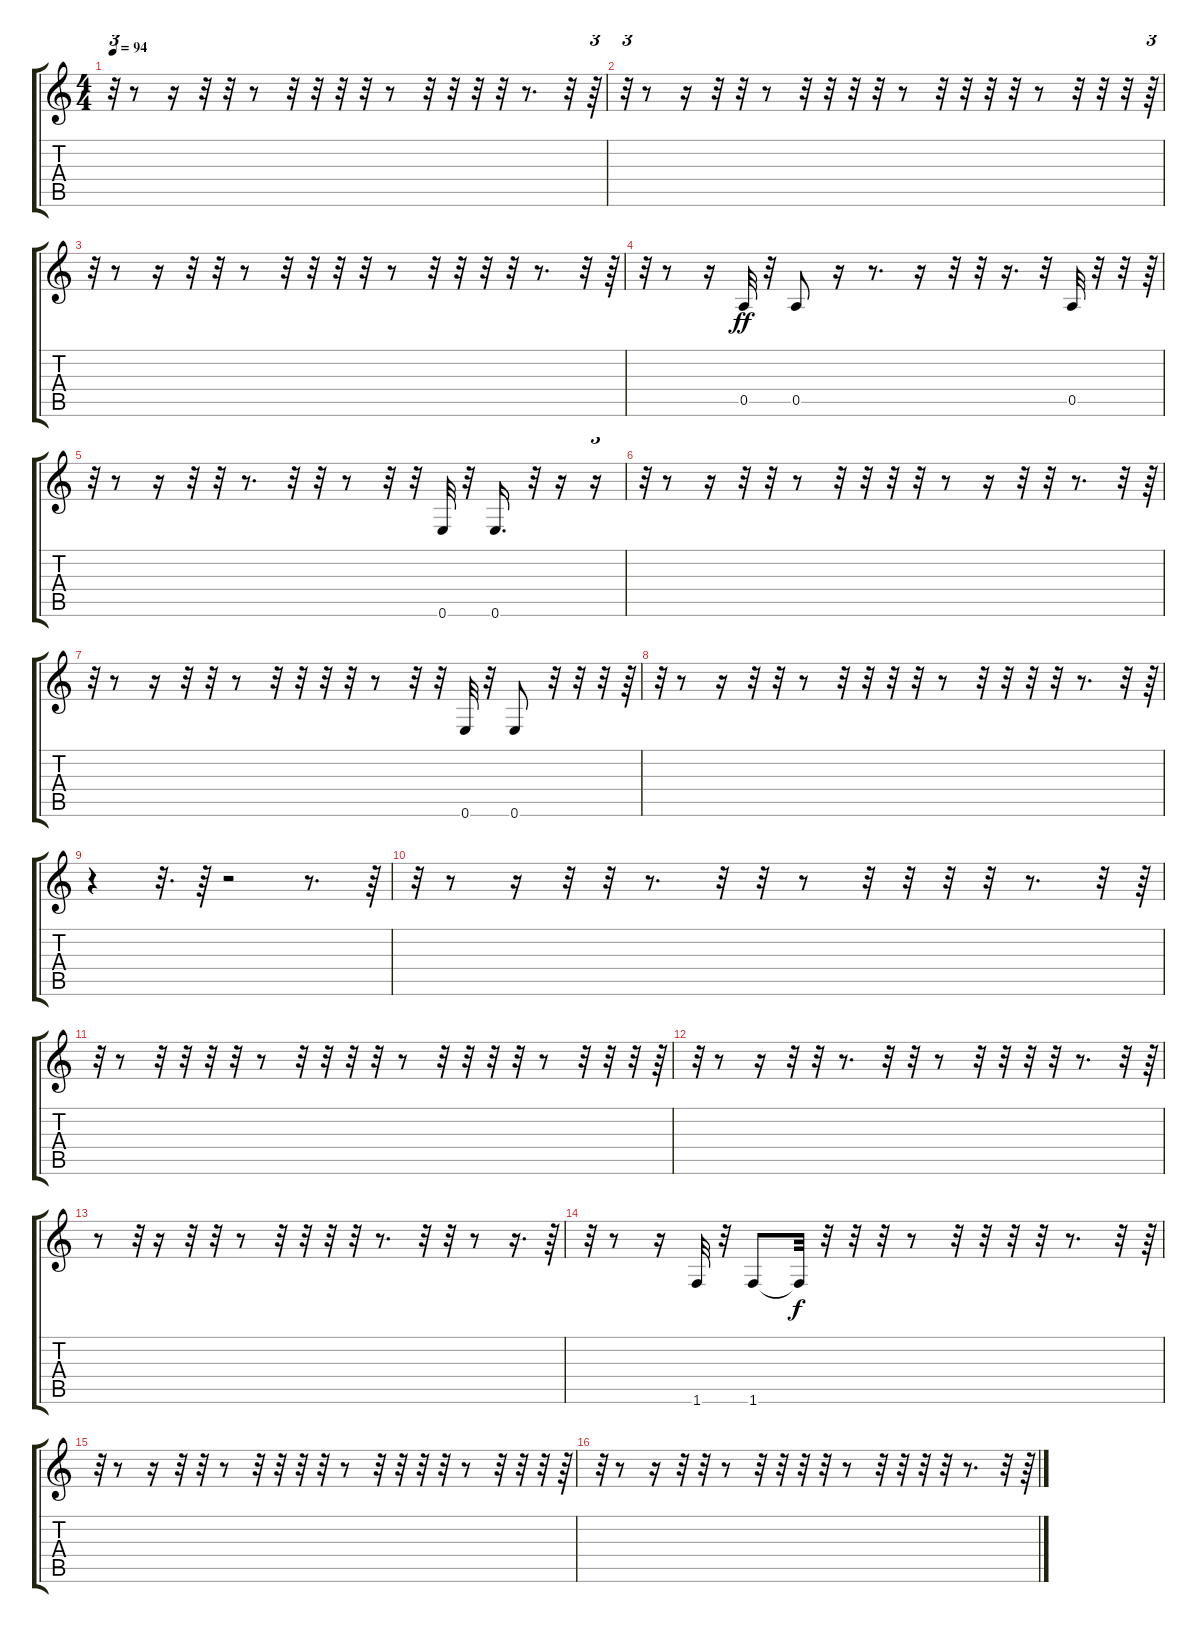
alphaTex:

\track "" {instrument acousticbass}
\staff {score tabs}
\tuning (E4 B3 G3 D3 A2 E2) {hide}
\ts (4 4)
\tempo 94
\clef g2
\ks c
r.32{tu (3 2) dy ff} r.8{volume 12} r.16 r.32 r.32 r.8 r.32 r.32 r.32 r.32 r.8{volume 12} r.32 r.32 r.32 r.32 r.8{d} r.32{volume 14} r.64{tu (3 2)} |
r.32{tu (3 2)} r.8{volume 12} r.16 r.32 r.32 r.8 r.32 r.32 r.32{volume 14} r.32 r.8{volume 12} r.32 r.32 r.32 r.32 r.8 r.32 r.32 r.32{volume 14} r.64{tu (3 2)} |
r.32{tu (3 2)} r.8{volume 12} r.16 r.32 r.32 r.8 r.32 r.32 r.32{volume 14} r.32 r.8{volume 12} r.32 r.32 r.32 r.32 r.8{d} r.32 r.64{tu (3 2)} |
r.32{tu (3 2)} r.8{volume 12} r.16 0.5.32 r.32 0.5.8 r.16 r.8{d} r.16 r.32 r.32 r.16{d} r.32 0.5.32 r.32 r.32{volume 14} r.64{tu (3 2)} |
r.32{tu (3 2)} r.8{volume 12} r.16 r.32 r.32 r.8{d} r.32{volume 14} r.32 r.8{volume 12} r.32 r.32 0.6.32 r.32 0.6.16{d} r.32 r.16 r.16{tu (3 2)} |
r.32{tu (3 2)} r.8{volume 12} r.16 r.32 r.32 r.8 r.32 r.32 r.32{volume 14} r.32 r.8 r.16 r.32 r.32 r.8{d} r.32{volume 14} r.64{tu (3 2)} |
r.32{tu (3 2)} r.8{volume 12} r.16 r.32 r.32 r.8 r.32 r.32 r.32 r.32 r.8{volume 12} r.32 r.32 0.6.32 r.32 0.6.8 r.32 r.32 r.32{volume 14} r.64{tu (3 2)} |
r.32{tu (3 2)} r.8 r.16 r.32 r.32 r.8 r.32 r.32 r.32 r.32 r.8 r.32 r.32 r.32 r.32 r.8{d} r.32{volume 14} r.64{tu (3 2) volume 12} |
r.4 r.32{d} r.64 r.2 r.8{d} r.64{tu (3 2)} |
r.32{tu (3 2)} r.8 r.16 r.32 r.32 r.8{d} r.32 r.32 r.8 r.32 r.32 r.32 r.32 r.8{d} r.32 r.64{tu (3 2)} |
r.32{tu (3 2)} r.8 r.32 r.32 r.32 r.32 r.8 r.32 r.32 r.32 r.32 r.8 r.32 r.32 r.32 r.32 r.8 r.32 r.32 r.32 r.64{tu (3 2)} |
r.32{tu (3 2)} r.8 r.16 r.32 r.32 r.8{d} r.32 r.32 r.8 r.32 r.32 r.32 r.32 r.8{d} r.32 r.64{tu (3 2)} |
r.8 r.32{tu (3 2)} r.16 r.32 r.32 r.8 r.32 r.32 r.32 r.32 r.8{d} r.32 r.32 r.8 r.16{d} r.64{tu (3 2)} |
r.32{tu (3 2)} r.8 r.16 1.6.32 r.32 1.6.8 1.6{t}.32{dy f} r.32 r.32 r.32 r.8{volume 12} r.32 r.32 r.32 r.32 r.8{d} r.32{volume 14} r.64{tu (3 2)} |
r.32{tu (3 2)} r.8{volume 12} r.16 r.32 r.32 r.8 r.32 r.32 r.32{volume 14} r.32 r.8{volume 12} r.32 r.32 r.32 r.32 r.8 r.32 r.32 r.32{volume 14} r.64{tu (3 2)} |
r.32{tu (3 2)} r.8{volume 12} r.16 r.32 r.32 r.8 r.32 r.32 r.32{volume 14} r.32 r.8{volume 12} r.32 r.32 r.32 r.32 r.8{d} r.32 r.64{tu (3 2)}
